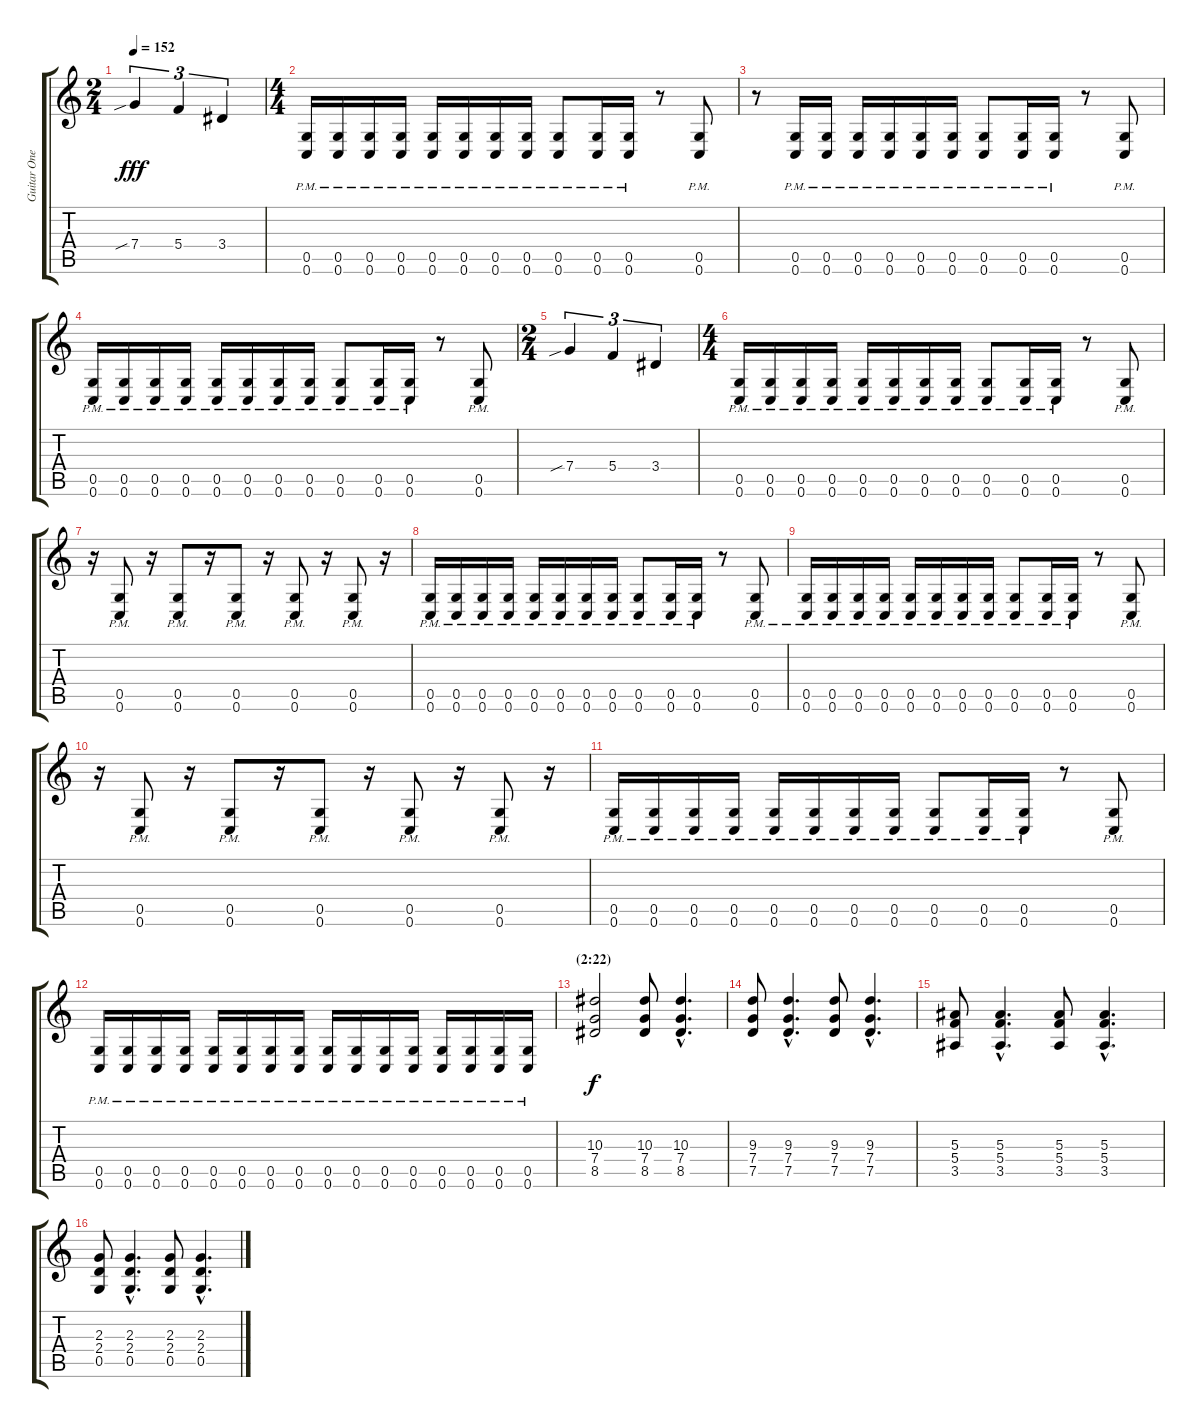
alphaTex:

\track ("Guitar One" "Guitar One") {instrument distortionguitar}
\staff {score tabs}
\tuning (D4 A3 F3 C3 G2 C2) {hide}
\ts (2 4)
\tempo 152
\clef g2
\ks c
7.4{sib}.4{tu (3 2) dy fff} 5.4.4{tu (3 2)} 3.4.4{tu (3 2)} |
\ts (4 4)
(0.5{pm} 0.6{pm}).16 (0.5{pm} 0.6{pm}).16 (0.5{pm} 0.6{pm}).16 (0.5{pm} 0.6{pm}).16 (0.5{pm} 0.6{pm}).16 (0.5{pm} 0.6{pm}).16 (0.5{pm} 0.6{pm}).16 (0.5{pm} 0.6{pm}).16 (0.5{pm} 0.6{pm}).8 (0.5{pm} 0.6{pm}).16 (0.5{pm} 0.6{pm}).16 r.8 (0.5{pm} 0.6{pm}).8 |
r.8 (0.5{pm} 0.6{pm}).16 (0.5{pm} 0.6{pm}).16 (0.5{pm} 0.6{pm}).16 (0.5{pm} 0.6{pm}).16 (0.5{pm} 0.6{pm}).16 (0.5{pm} 0.6{pm}).16 (0.5{pm} 0.6{pm}).8 (0.5{pm} 0.6{pm}).16 (0.5{pm} 0.6{pm}).16 r.8 (0.5{pm} 0.6{pm}).8 |
(0.5{pm} 0.6{pm}).16 (0.5{pm} 0.6{pm}).16 (0.5{pm} 0.6{pm}).16 (0.5{pm} 0.6{pm}).16 (0.5{pm} 0.6{pm}).16 (0.5{pm} 0.6{pm}).16 (0.5{pm} 0.6{pm}).16 (0.5{pm} 0.6{pm}).16 (0.5{pm} 0.6{pm}).8 (0.5{pm} 0.6{pm}).16 (0.5{pm} 0.6{pm}).16 r.8 (0.5{pm} 0.6{pm}).8 |
\ts (2 4)
7.4{sib}.4{tu (3 2)} 5.4.4{tu (3 2)} 3.4.4{tu (3 2)} |
\ts (4 4)
(0.5{pm} 0.6{pm}).16 (0.5{pm} 0.6{pm}).16 (0.5{pm} 0.6{pm}).16 (0.5{pm} 0.6{pm}).16 (0.5{pm} 0.6{pm}).16 (0.5{pm} 0.6{pm}).16 (0.5{pm} 0.6{pm}).16 (0.5{pm} 0.6{pm}).16 (0.5{pm} 0.6{pm}).8 (0.5{pm} 0.6{pm}).16 (0.5{pm} 0.6{pm}).16 r.8 (0.5{pm} 0.6{pm}).8 |
r.16 (0.5{pm} 0.6{pm}).8 r.16 (0.5{pm} 0.6{pm}).8 r.16 (0.5{pm} 0.6{pm}).8 r.16 (0.5{pm} 0.6{pm}).8 r.16 (0.5{pm} 0.6{pm}).8 r.16 |
(0.5{pm} 0.6{pm}).16 (0.5{pm} 0.6{pm}).16 (0.5{pm} 0.6{pm}).16 (0.5{pm} 0.6{pm}).16 (0.5{pm} 0.6{pm}).16 (0.5{pm} 0.6{pm}).16 (0.5{pm} 0.6{pm}).16 (0.5{pm} 0.6{pm}).16 (0.5{pm} 0.6{pm}).8 (0.5{pm} 0.6{pm}).16 (0.5{pm} 0.6{pm}).16 r.8 (0.5{pm} 0.6{pm}).8 |
(0.5{pm} 0.6{pm}).16 (0.5{pm} 0.6{pm}).16 (0.5{pm} 0.6{pm}).16 (0.5{pm} 0.6{pm}).16 (0.5{pm} 0.6{pm}).16 (0.5{pm} 0.6{pm}).16 (0.5{pm} 0.6{pm}).16 (0.5{pm} 0.6{pm}).16 (0.5{pm} 0.6{pm}).8 (0.5{pm} 0.6{pm}).16 (0.5{pm} 0.6{pm}).16 r.8 (0.5{pm} 0.6{pm}).8 |
r.16 (0.5{pm} 0.6{pm}).8 r.16 (0.5{pm} 0.6{pm}).8 r.16 (0.5{pm} 0.6{pm}).8 r.16 (0.5{pm} 0.6{pm}).8 r.16 (0.5{pm} 0.6{pm}).8 r.16 |
(0.5{pm} 0.6{pm}).16 (0.5{pm} 0.6{pm}).16 (0.5{pm} 0.6{pm}).16 (0.5{pm} 0.6{pm}).16 (0.5{pm} 0.6{pm}).16 (0.5{pm} 0.6{pm}).16 (0.5{pm} 0.6{pm}).16 (0.5{pm} 0.6{pm}).16 (0.5{pm} 0.6{pm}).8 (0.5{pm} 0.6{pm}).16 (0.5{pm} 0.6{pm}).16 r.8 (0.5{pm} 0.6{pm}).8 |
(0.5{pm} 0.6{pm}).16 (0.5{pm} 0.6{pm}).16 (0.5{pm} 0.6{pm}).16 (0.5{pm} 0.6{pm}).16 (0.5{pm} 0.6{pm}).16 (0.5{pm} 0.6{pm}).16 (0.5{pm} 0.6{pm}).16 (0.5{pm} 0.6{pm}).16 (0.5{pm} 0.6{pm}).16 (0.5{pm} 0.6{pm}).16 (0.5{pm} 0.6{pm}).16 (0.5{pm} 0.6{pm}).16 (0.5{pm} 0.6{pm}).16 (0.5{pm} 0.6{pm}).16 (0.5{pm} 0.6{pm}).16 (0.5{pm} 0.6{pm}).16 |
\section ("" "(2:22)")
(10.3 7.4 8.5).2{dy f} (10.3 7.4 8.5).8 (10.3{hac} 7.4{hac} 8.5{hac}).4{d} |
(9.3 7.4 7.5).8 (9.3{hac} 7.4{hac} 7.5{hac}).4{d} (9.3 7.4 7.5).8 (9.3{hac} 7.4{hac} 7.5{hac}).4{d} |
(5.3 5.4 3.5).8 (5.3{hac} 5.4{hac} 3.5{hac}).4{d} (5.3 5.4 3.5).8 (5.3{hac} 5.4{hac} 3.5{hac}).4{d} |
(2.3 2.4 0.5).8 (2.3{hac} 2.4{hac} 0.5{hac}).4{d} (2.3 2.4 0.5).8 (2.3{hac} 2.4{hac} 0.5{hac}).4{d}
